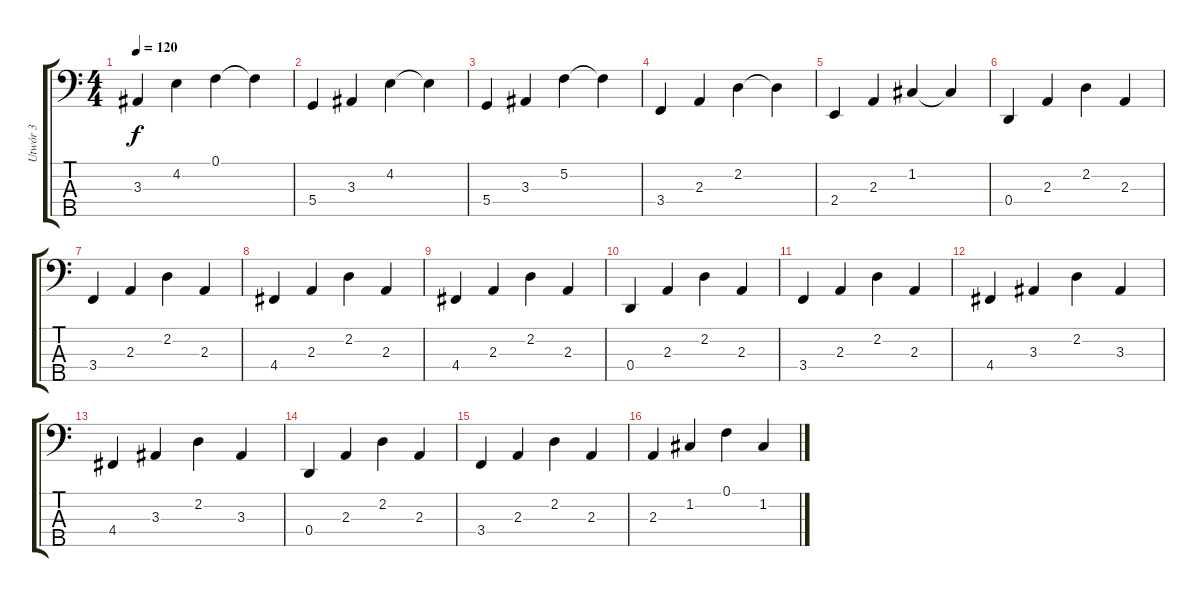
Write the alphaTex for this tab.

\track ("Utwór 3" "Utwór 3") {instrument electricbassfinger}
\staff {score tabs}
\tuning (F2 C2 G1 D1 A0) {hide}
\ts (4 4)
\tempo 120
\clef f4
\ks c
3.3.4{dy f} 4.2.4 0.1.4 0.1{t}.4 |
5.4.4 3.3.4 4.2.4 4.2{t}.4 |
5.4.4 3.3.4 5.2.4 5.2{t}.4 |
3.4.4 2.3.4 2.2.4 2.2{t}.4 |
2.4.4 2.3.4 1.2.4 1.2{t}.4 |
0.4.4 2.3.4 2.2.4 2.3.4 |
3.4.4 2.3.4 2.2.4 2.3.4 |
4.4.4 2.3.4 2.2.4 2.3.4 |
4.4.4 2.3.4 2.2.4 2.3.4 |
0.4.4 2.3.4 2.2.4 2.3.4 |
3.4.4 2.3.4 2.2.4 2.3.4 |
4.4.4 3.3.4 2.2.4 3.3.4 |
4.4.4 3.3.4 2.2.4 3.3.4 |
0.4.4 2.3.4 2.2.4 2.3.4 |
3.4.4 2.3.4 2.2.4 2.3.4 |
2.3.4 1.2.4 0.1.4 1.2.4
